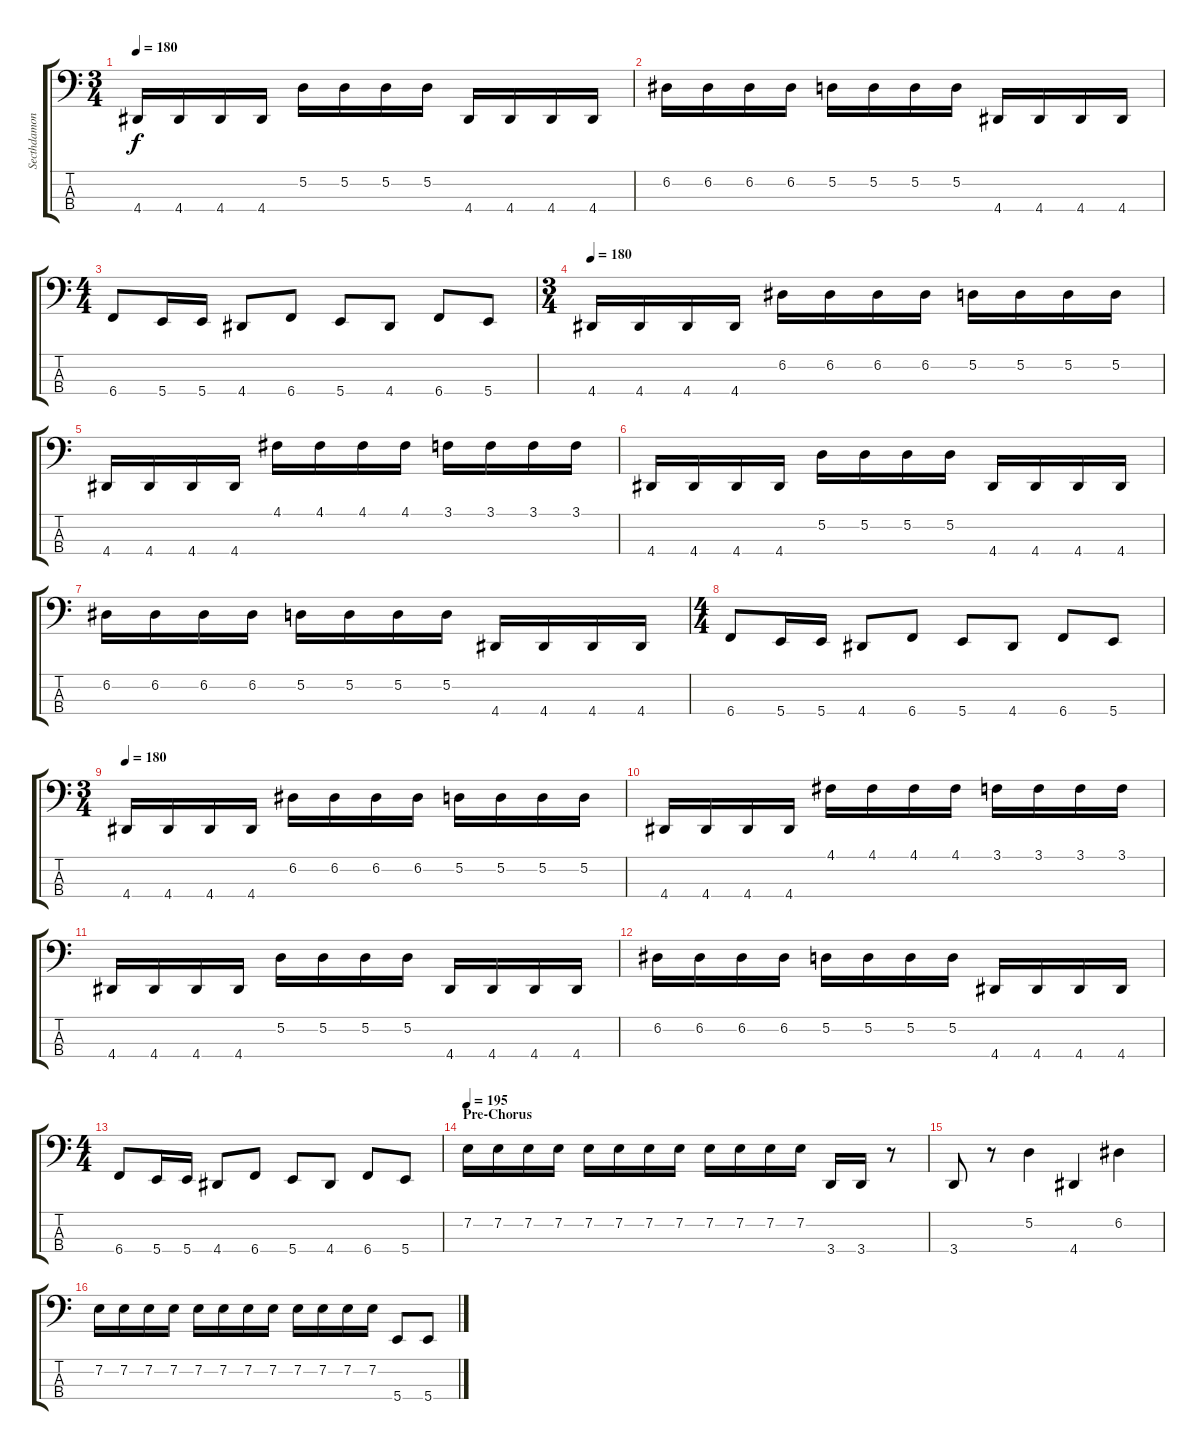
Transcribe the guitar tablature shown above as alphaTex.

\track ("Secthdamon" "Secthdamon") {instrument electricbasspick}
\staff {score tabs}
\tuning (D2 A1 E1 B0) {hide}
\ts (3 4)
\tempo 180
\clef f4
\ks c
4.4.16{dy f} 4.4.16 4.4.16 4.4.16 5.2.16 5.2.16 5.2.16 5.2.16 4.4.16 4.4.16 4.4.16 4.4.16 |
6.2.16 6.2.16 6.2.16 6.2.16 5.2.16 5.2.16 5.2.16 5.2.16 4.4.16 4.4.16 4.4.16 4.4.16 |
\ts (4 4)
6.4.8 5.4.16 5.4.16 4.4.8 6.4.8 5.4.8 4.4.8 6.4.8 5.4.8 |
\ts (3 4)
\tempo 180
4.4.16 4.4.16 4.4.16 4.4.16 6.2.16 6.2.16 6.2.16 6.2.16 5.2.16 5.2.16 5.2.16 5.2.16 |
4.4.16 4.4.16 4.4.16 4.4.16 4.1.16 4.1.16 4.1.16 4.1.16 3.1.16 3.1.16 3.1.16 3.1.16 |
4.4.16 4.4.16 4.4.16 4.4.16 5.2.16 5.2.16 5.2.16 5.2.16 4.4.16 4.4.16 4.4.16 4.4.16 |
6.2.16 6.2.16 6.2.16 6.2.16 5.2.16 5.2.16 5.2.16 5.2.16 4.4.16 4.4.16 4.4.16 4.4.16 |
\ts (4 4)
6.4.8 5.4.16 5.4.16 4.4.8 6.4.8 5.4.8 4.4.8 6.4.8 5.4.8 |
\ts (3 4)
\tempo 180
4.4.16 4.4.16 4.4.16 4.4.16 6.2.16 6.2.16 6.2.16 6.2.16 5.2.16 5.2.16 5.2.16 5.2.16 |
4.4.16 4.4.16 4.4.16 4.4.16 4.1.16 4.1.16 4.1.16 4.1.16 3.1.16 3.1.16 3.1.16 3.1.16 |
4.4.16 4.4.16 4.4.16 4.4.16 5.2.16 5.2.16 5.2.16 5.2.16 4.4.16 4.4.16 4.4.16 4.4.16 |
6.2.16 6.2.16 6.2.16 6.2.16 5.2.16 5.2.16 5.2.16 5.2.16 4.4.16 4.4.16 4.4.16 4.4.16 |
\ts (4 4)
6.4.8 5.4.16 5.4.16 4.4.8 6.4.8 5.4.8 4.4.8 6.4.8 5.4.8 |
\section ("" "Pre-Chorus")
\tempo 195
7.2.16 7.2.16 7.2.16 7.2.16 7.2.16 7.2.16 7.2.16 7.2.16 7.2.16 7.2.16 7.2.16 7.2.16 3.4.16 3.4.16 r.8 |
3.4.8 r.8 5.2.4 4.4.4 6.2.4 |
7.2.16 7.2.16 7.2.16 7.2.16 7.2.16 7.2.16 7.2.16 7.2.16 7.2.16 7.2.16 7.2.16 7.2.16 5.4.8 5.4.8
